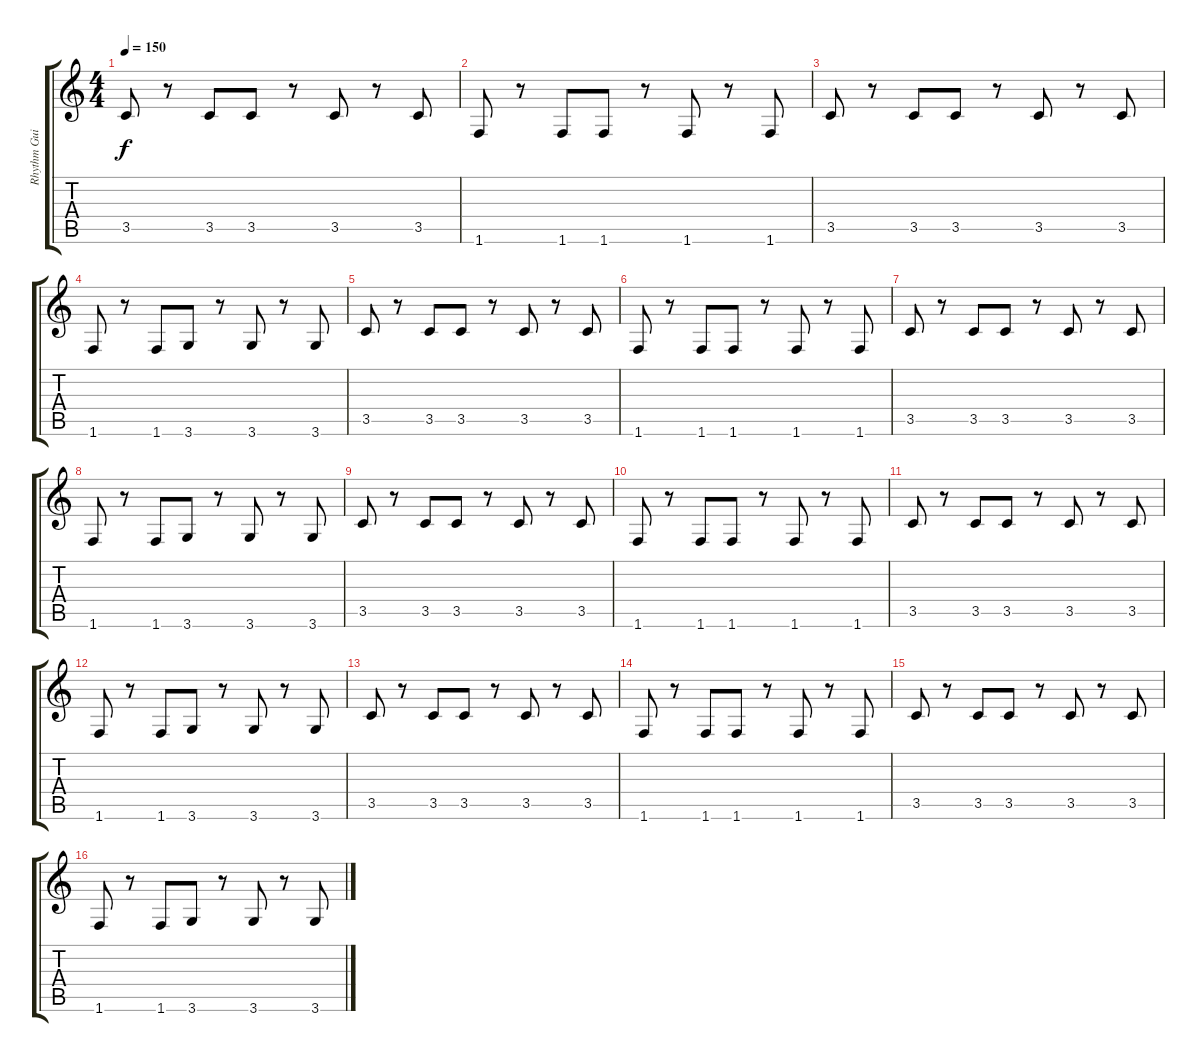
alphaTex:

\track ("Rhythm Guitar" "Rhythm Gui") {instrument acousticbass}
\staff {score tabs}
\tuning (E4 B3 G3 D3 A2 E2) {hide}
\ts (4 4)
\tempo 150
\clef g2
\ks c
3.5.8{dy f} r.8 3.5.8 3.5.8 r.8 3.5.8 r.8 3.5.8 |
1.6.8 r.8 1.6.8 1.6.8 r.8 1.6.8 r.8 1.6.8 |
3.5.8 r.8 3.5.8 3.5.8 r.8 3.5.8 r.8 3.5.8 |
1.6.8 r.8 1.6.8 3.6.8 r.8 3.6.8 r.8 3.6.8 |
3.5.8 r.8 3.5.8 3.5.8 r.8 3.5.8 r.8 3.5.8 |
1.6.8 r.8 1.6.8 1.6.8 r.8 1.6.8 r.8 1.6.8 |
3.5.8 r.8 3.5.8 3.5.8 r.8 3.5.8 r.8 3.5.8 |
1.6.8 r.8 1.6.8 3.6.8 r.8 3.6.8 r.8 3.6.8 |
3.5.8 r.8 3.5.8 3.5.8 r.8 3.5.8 r.8 3.5.8 |
1.6.8 r.8 1.6.8 1.6.8 r.8 1.6.8 r.8 1.6.8 |
3.5.8 r.8 3.5.8 3.5.8 r.8 3.5.8 r.8 3.5.8 |
1.6.8 r.8 1.6.8 3.6.8 r.8 3.6.8 r.8 3.6.8 |
3.5.8 r.8 3.5.8 3.5.8 r.8 3.5.8 r.8 3.5.8 |
1.6.8 r.8 1.6.8 1.6.8 r.8 1.6.8 r.8 1.6.8 |
3.5.8 r.8 3.5.8 3.5.8 r.8 3.5.8 r.8 3.5.8 |
1.6.8 r.8 1.6.8 3.6.8 r.8 3.6.8 r.8 3.6.8
